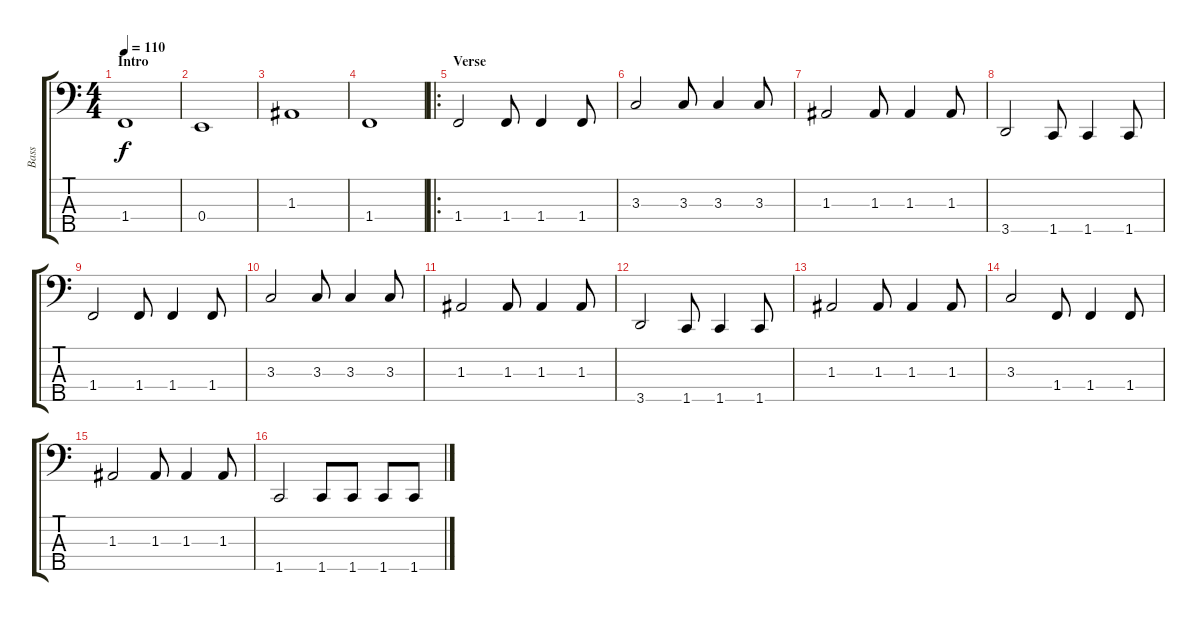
\track ("Bass" "Bass") {instrument electricbassfinger}
\staff {score tabs}
\tuning (G2 D2 A1 E1 B0) {hide}
\ts (4 4)
\section ("" "Intro")
\tempo 110
\clef f4
\ks c
1.4.1{dy f instrument electricbassfinger} |
0.4.1 |
1.3.1 |
1.4.1 |
\ro
\section ("" "Verse")
1.4.2 1.4.8 1.4.4 1.4.8 |
3.3.2 3.3.8 3.3.4 3.3.8 |
1.3.2 1.3.8 1.3.4 1.3.8 |
3.5.2 1.5.8 1.5.4 1.5.8 |
1.4.2 1.4.8 1.4.4 1.4.8 |
3.3.2 3.3.8 3.3.4 3.3.8 |
1.3.2 1.3.8 1.3.4 1.3.8 |
3.5.2 1.5.8 1.5.4 1.5.8 |
1.3.2 1.3.8 1.3.4 1.3.8 |
3.3.2 1.4.8 1.4.4 1.4.8 |
1.3.2 1.3.8 1.3.4 1.3.8 |
1.5.2 1.5.8 1.5.8 1.5.8 1.5.8
